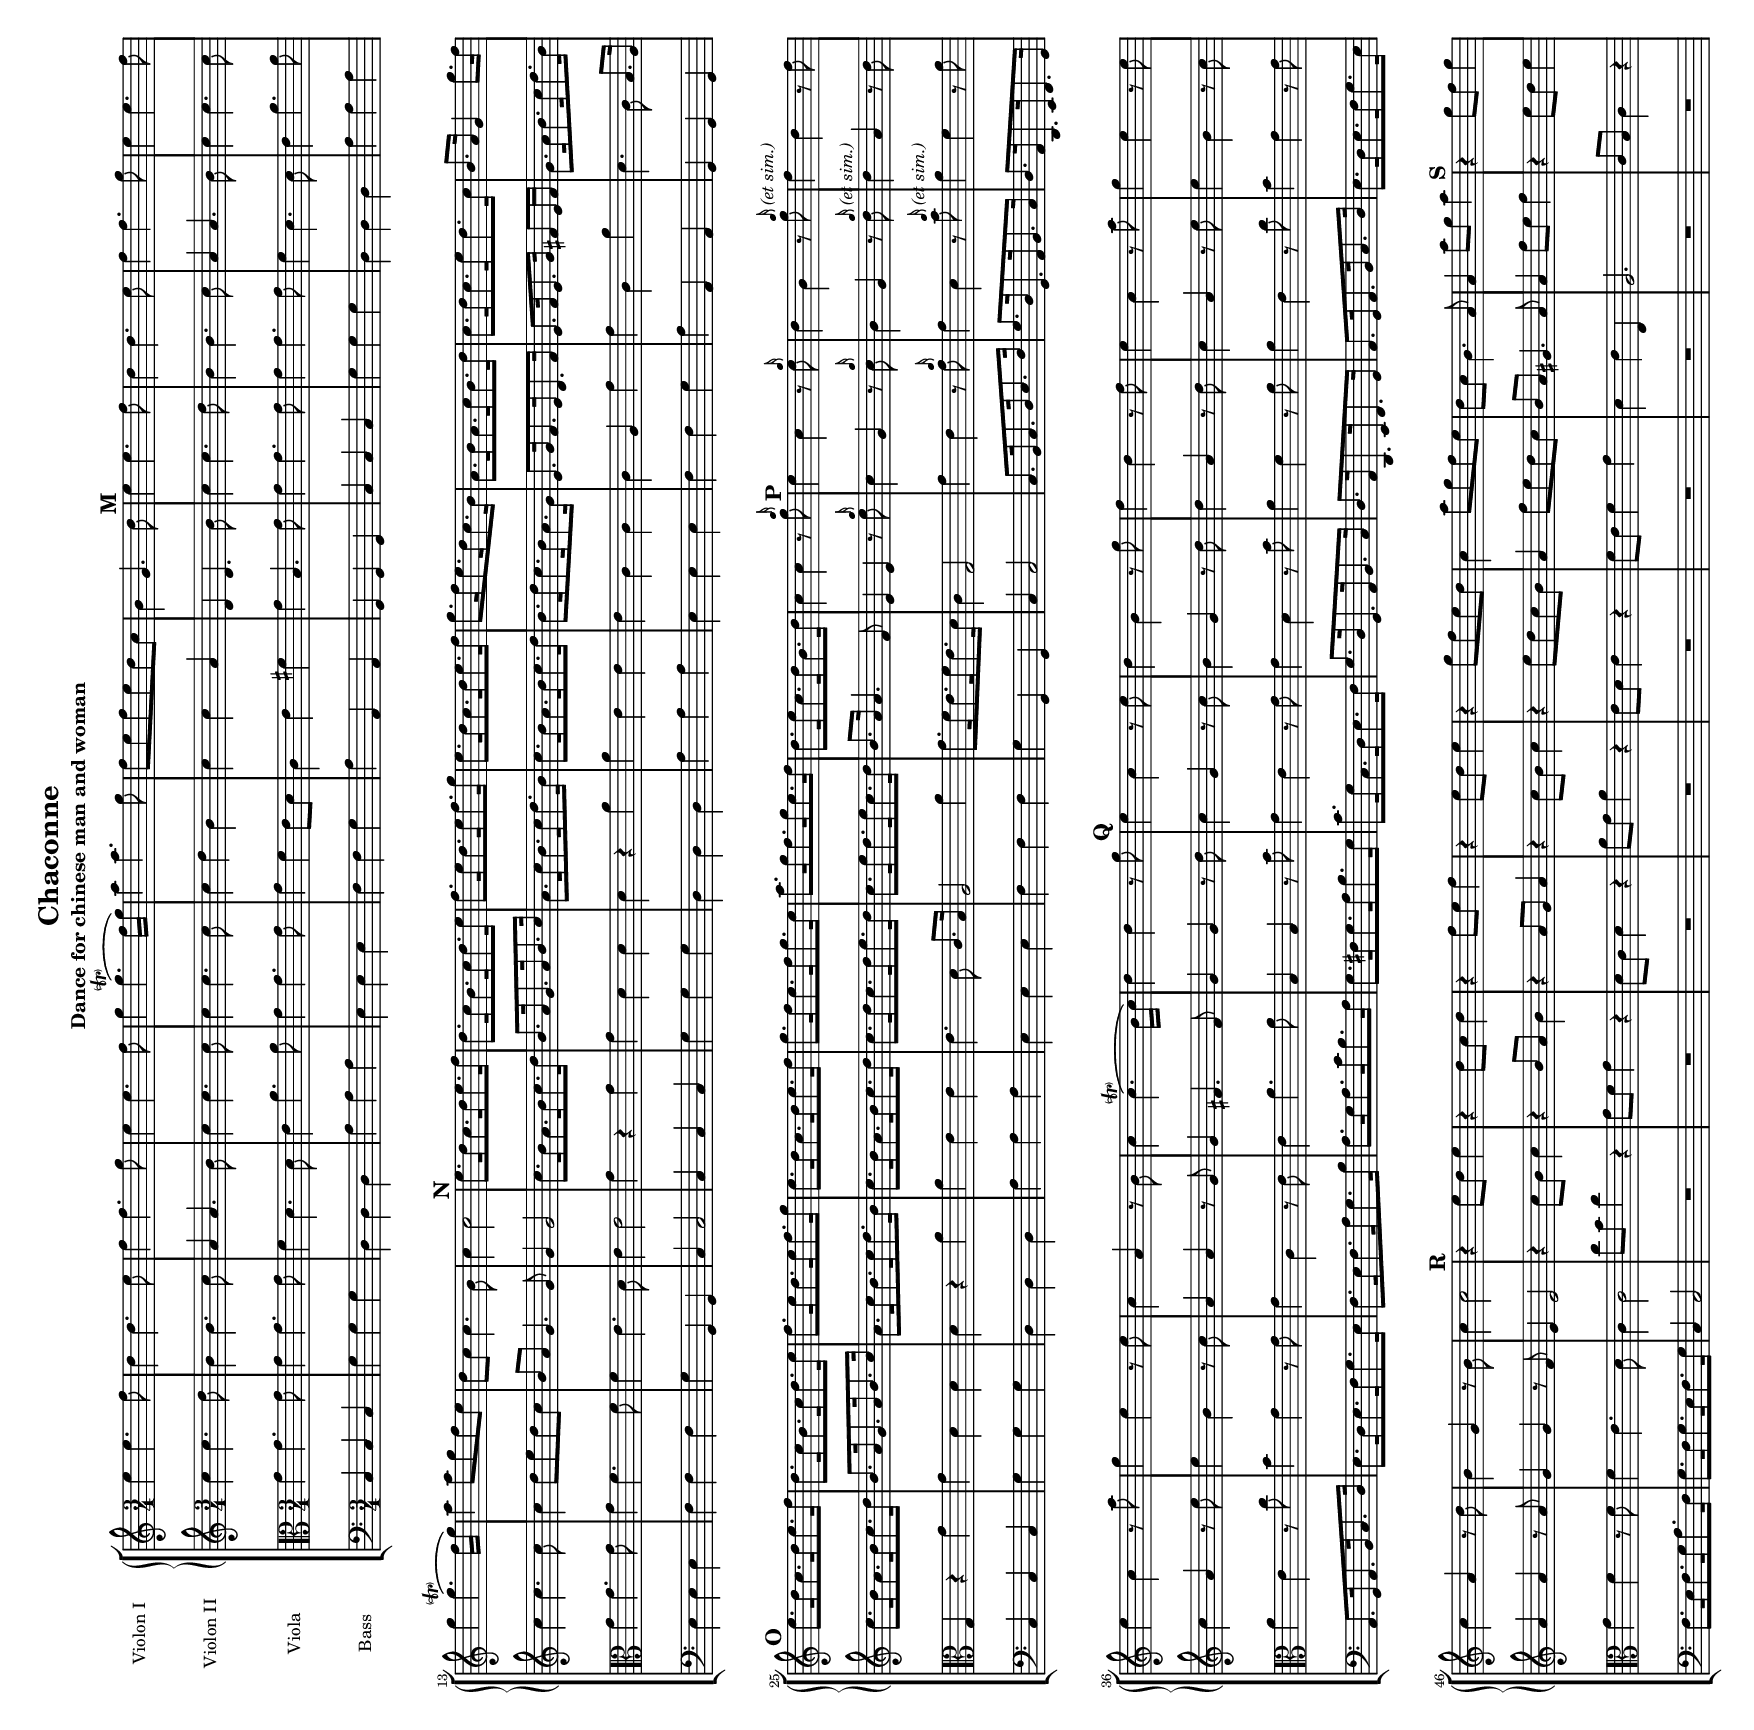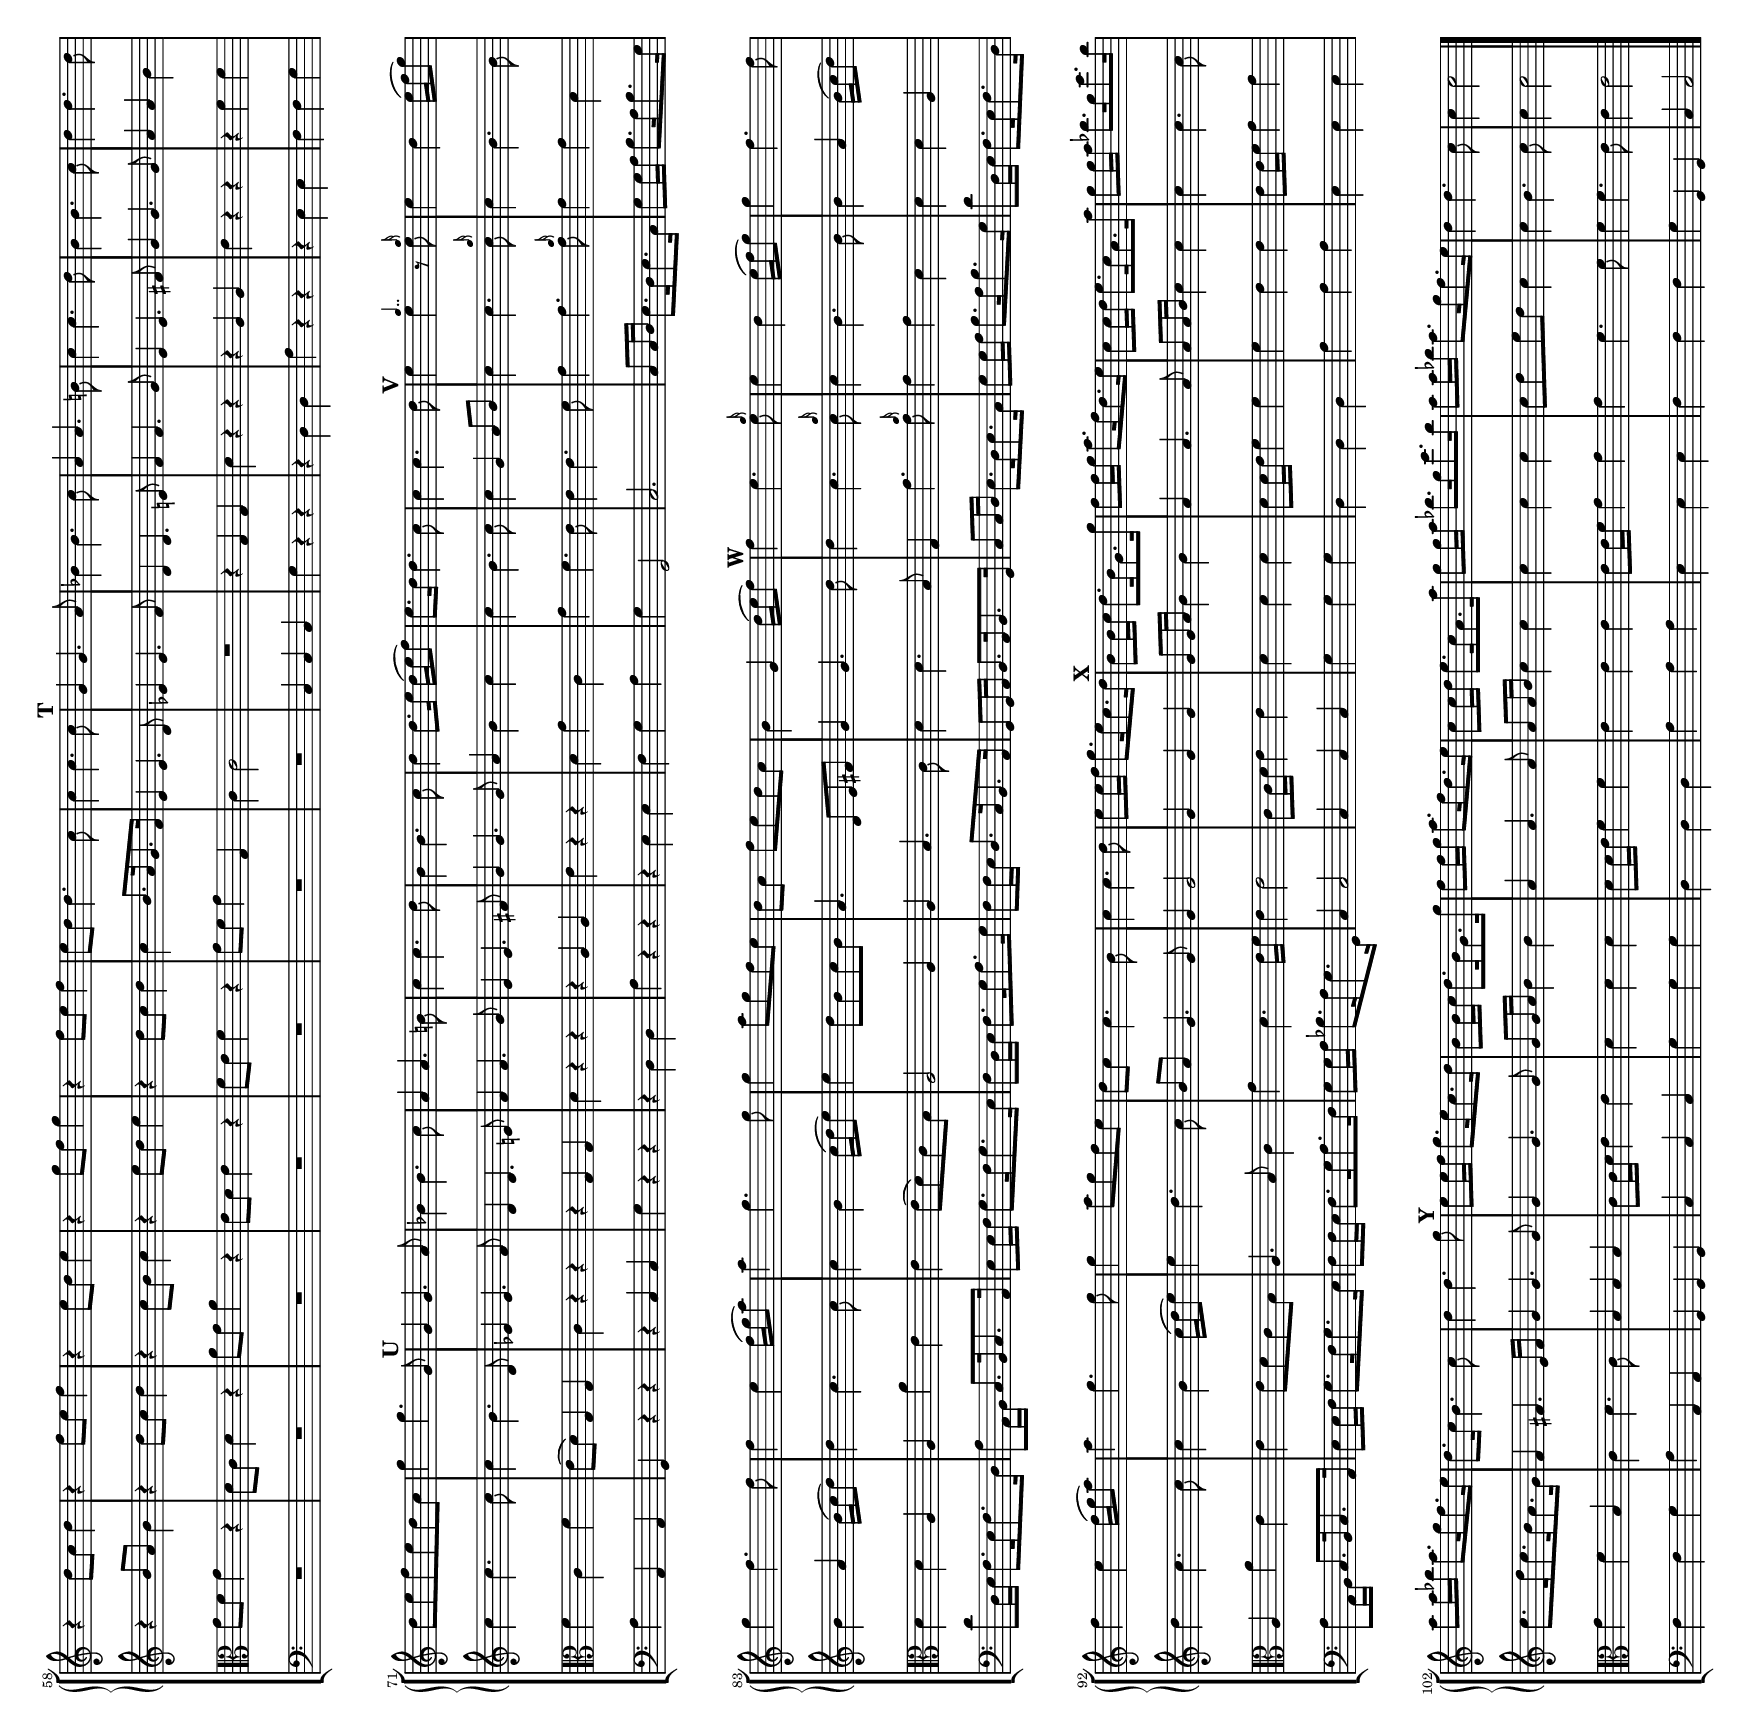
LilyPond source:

\version "2.18.2"

breaks = {}

#(set-global-staff-size 15)

\paper {
  #(set-paper-size "a3" 'landscape)
  print-page-number = ##f
  between-system-padding = #0.1
  between-system-space = #0.1
  ragged-last-bottom = ##f
  ragged-bottom = ##f
  
  first-page-number = 2
  two-sided = ##t
  inner-margin = 1 \cm
  outer-margin = 13.3 \cm
  top-margin = .5 \cm
  bottom-margin = .6 \cm 
}

\version "2.18.2"

\header {
  title = "Chaconne"
  subtitle = "Dance for chinese man and woman"
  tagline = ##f
}

global = {
  \key c \major
  \time 3/4
}

violinI = \relative c'' {
  \global
  e4 e4. f8
  d4 d4. e8
  f4 f4. g8
  e4 e4. f8
  g4 g4.-\parenthesize\trill( f16 g)
  a4 a4. g8
  f e f e d c
  
  b4 g4. d'8
  e4 e4. f8
  d4 d4. e8
  f4 f4. g8
  e4 e4. f8
  g4 g4.-\parenthesize\trill( f16 g)
  a4 a8 g f e
  d c c4. b8
  
  c4 c2
  e8.[ d16 c8. d16 e8. f16]
  d8.[ c16 b8. c16 d8. e16]
  f8.[ e16 d8. e16 f8. g16]
  e8.[ d16 c8. d16 e8. f16]
  g8.[ f16 e8. d16 c8. b16]
  
  
  a8.[ b16 a8. c16 b8. d16]
  c8.[ d16 c8. e16 d8. c16]
  b8. a16 g4 g'8. f16
  e8.[ d16 c8. d16 e8. f16]
  d8.[ c16 b8. c16 d8. e16]
  f8.[ e16 d8. e16 f8. g16]
  
  e8.[ d16 c8. d16 e8. f16]
  g8.[ f16 e8. f16 g8. e16]
  a8.[ g16 f8. g16 e8. f16]
  d8.[ e16 c8. d16 b8. d16]
  c4 c r8 g'^\markup { \fontsize #-3 \note #"16" #1 }
  e4 c r8 e8^\markup { \fontsize #-3 \note #"16" #1 }
  
  d4 b r8 g'^\markup { \fontsize #-3 \note #"16" #1 \italic "(et sim.)" }
  f4 d r8 f
  e4 c r8 a'
  g4 e r8 e
  c4 a r8 b
  c4 c4.-\parenthesize \trill( b16 c)
  
  
  d4 d r8 g
  e4 c r8 e
  d4 b r8 g'
  f4 d r8 f
  e4 c r8 a'
  g4 e r8 e
  
  c4 a r8 d
  b4 g r8 b
  c4 c2
  r4 e8 d e4
  r d8 c d4
  r f8 e f4
  r e8 d e4
  
  r g8 f e d
  c4 a'8 g f e 
  d c b4. a8
  a4 a'8 g a4
  r g8 f g4
  r d8 c d4
  r f8 e f4
  
  
  r e8 d e4
  r g8 f g4
  r f8 e f4
  e8 d d4. c8
  c4 c4. c8
  g4 g4. a8
  bes4 bes4. c8
  
  a4 a4. b!8
  c4 c4. d8
  b4 b4. c8
  d4 d4. d8
  d e f e d c
  g'4 g4. g,8
  g4 g4. a8
  bes4 bes4. c8
  
  a4 a4. b!8
  c4 c4. d8
  b4 b4. c8
  d4 d8. e16 d( e f8)
  e8. d16 d4. c8
  c4 c4. d8
  e4 e^\markup { \fontsize #-3 \note #"4.." #1 } r8 e^\markup { \fontsize #-3 \note #"16" #1 }
  
  
  e4 d e16( f g8)
  g4 f4. f8
  f4 e f16( g a8)
  a4 g4. g8
  g4 a8 g f e
  
  d[ c] f e d c
  b4 g d'16( e f8)
  f4 e4. e8^\markup { \fontsize #-3 \note #"16" #1 }
  e4 d e16( f g8)
  g4 f4. f8
  
  f4 e f16( g a8)
  a4 g4. g8
  g4 a8 g f e
  d c c4. b8
  c4 c4. d8
  
  
  e8 e16 f g8.[ e16 c8. d16]
  b8 b16 c d8.[ b16 g8. g'16]
  f8 f16 g a8.[ f16 d8. e16]
  c8 c16 d e8.[ c16 a8. a'16]
  g8 g16 a bes8.[ g16 c8. bes16]
  
  a8 a16 bes a8.[ g16 f8. e16]
  d8. c16 b4. c8
  d4 d4. g8
  e8 e16 f g8.[ e16 c8. d16]
  b8 b16 c d8.[ b16 g8. g'16]
  
  f8 f16 g a8.[ f16 d8. e16]
  c8 c16 d e8.[ c16 a8. a'16]
  g8 g16 a bes8.[ g16 c8. bes16]
  a8 a16 bes a8.[ g16 f8. e16]
  d4 d4. c8
  c4 c2 \bar "|."
}

violinII = \relative c'' {
  \global
  c4 c4. d8
  b4 b4. c8
  a4 a4. b8
  c4 c4. c8
  c4 c4. c8
  c4 d b
  c c a
  
  d,4 d4. b'8
  c4 c4. d8
  b4 b4. c8
  a4 a4. b8
  c4 c4. c8
  c4 c4. c8
  c4 d8 e d c
  b a g4. g8
  
  g4 g2
  c8.[ b16 a8. b16 c8. d16]
  b8.[ a16 g8. a16 b8. c16]
  a8.[ c16 b8. c16 d8. b16]
  c8.[ b16 a8. b16 c8. d16]
  b8.[ d16 c8. b16 a8. g16] \noBreak
  
  e8.[ g16 f8. e16 d8. f16] \noBreak
  e8.[ f16 e8. g16] fis8 e16 fis]
  g8.[ a16 b8. c16 d8. b16]
  c8.[ b16 a8. b16 c8. d16]
  b8.[ a16 g8. a16 b8. c16]
  a8.[ c16 b8. c16 d8. b16]
  
  c8.[ b16 a8. b16 c8. d16]
  c8.[ d16 c8. d16 e8. d16]
  c8.[ e16 d8. e16 c8. d16]
  b8. a16 a4.f8
  e4 e r8 e'^\markup { \fontsize #-3 \note #"16" #1 }
  c4 g r8 c^\markup { \fontsize #-3 \note #"16" #1 }
  
  b4 g r8 d'^\markup { \fontsize #-3 \note #"16" #1 \italic "(et sim.)" }
  d4 a r8 d
  c4 a r8 e'
  e4 b r8 c
  a4 a r8 g
  g4 fis4. fis8
  
  
  g4 g r8 d'
  c4 g r8 c
  b4 g r8 d'
  d4 a r8 d
  c4 a r8 e' 
  e4 b r8 c
  
  a4 a r8 a
  g4 g r8 f
  e4 e2
  r4 c'8 b c4
  r b8 a b4
  r a8 g a4
  r c8 b c4
  
  r e8 d c b
  a4 f'8 e d c
  b a gis4. a8
  a4 f'8 e f4
  r e8 d e4
  r b8 a b4
  r d8 c d4
  
  
  r c8 b c4
  r e8 d e4
  r d8 c d4
  c b8.[ a16 g8. f16]
  e4 e4. d8
  ees4 ees4. f8
  d4 d4. e!8
  
  f4 f4. g8
  e4 e4. fis8
  g4 g4. g8
  a4 a b
  c c4. c8
  c4 b4. d,8
  ees4 ees4. f8
  d4 d4. e!8
  
  f4 f4. g8
  e4 e4. fis8 
  g4 g4. g8
  a4 b c
  c b4. c8
  c4 g a8 b
  c4 c4. c8^\markup { \fontsize #-3 \note #"16" #1 }
  
  
  c4 b4. b8
  b4 a b16( c d8)
  d4 c4. c8
  c4 b c16( d e8)
  e4 d8 b c b
  
  a4. d,8 e fis
  g4 g4. d'8
  d4 c4. c8^\markup { \fontsize #-3 \note #"16" #1 }
  c4 b4. b8
  b4 a b16( c d8)
  
  d4 c4. c8 
  c4 b c16( d e8) 
  e4 d4. c8
  b a g4. g8
  g4 g2
  
  
  g4 g g
  g8 g16 a b4 b
  a a4. a8
  a a16 b c4 c
  c c4. c8
  
  c8.[ d16 c8. b16 a8. g16]
  f4 fis4. e16 fis
  g4 g4. g8
  g4 g4. g8
  g8 g16 a b4 b
  
  a4 a4. a8
  a a16 b c4 c
  c c c
  c8 d e d c4
  c b4. c8
  c4 c2 \bar "|."
}

viola = \relative c'' {
  \global
  g4 g4. g8
  g4 g4. g8
  f4 d4. d8
  e4 a4. a8
  g4 g4. g8
  g4 f e8 d
  c4 e fis
  
  g4 b,4. g'8
  g4 g4. g8
  g4 g4. g8
  f4 d4. d8
  e4 a4. a8
  g4 g4. g8
  g4 f4. f8
  f4 e4. d8
  
  e4 e2
  g4 r g
  g d d
  d r a'
  a e e
  e c c
  
  
  c4 a g'
  g c, a'
  d,4. c8 b8. a16
  g4 r g'
  g d d
  d r a'
  
  a e e
  e4. d8 c8. b16
  a2 a'4
  g8.[ f16 e8. f16 e8. d16]
  c4 g2
  g'4 e r8 g^\markup { \fontsize #-3 \note #"16" #1 }
  
  g4 d r8 b'^\markup { \fontsize #-3 \note #"16" #1 \italic "(et sim.)" }
  a4 f r8 a
  a4 e r8 c'
  b4 g r8 g
  g4 c, r8 e
  e4 a4. a8
  
  
  b,4 b r8 b'
  g4 e r8 g
  g4 d r8 b'
  a4 f r8 a
  a4 e r8 c'
  b4 g r8 g
  
  g4 f r8 f
  f4 e4. d8
  c4 c2
  c'8 b c4 r
  g8 f g4 r
  d8 c d4 r
  a'8 g a4 r
  
  e8 d e4 r
  f8 e f4 g
  d e e,
  a2.
  c8 b c4 r
  g'8 f g4 r
  d8 c d4 r
  
  
  a'8 g a4 r
  e8 d e4 r
  f8 e f4 r
  g8 f g4 g,
  c c2
  R2.
  r4 g g
  
  d'4 r r
  r a a
  e' r r
  r f f
  f c f
  e8( d) g,4 g
  c r r
  r g g
  
  d' r r
  r a a
  e' r r 
  d g c,
  g' f4. e8
  e4 e4. f8
  g4 g4. g8^\markup { \fontsize #-3 \note #"16" #1 }
  
  
  g4 g d
  d d a
  a a' e
  e e8( d) c b
  a2 a4
  
  a b4. c8
  d4 d4. b8
  g4 g'4. g8^\markup { \fontsize #-3 \note #"16" #1 }
  g4 g d
  d d a
  
  a a' e
  e e8 d c b
  a4. b8 c4
  g' d4. e16 f
  e4 e2
  
  
  c8 c16 d e4 e
  d d d
  d8 d16 e f4 f
  f e e
  e8 e16 f g4 g
  
  g f b,
  c d4. c8
  b4 b b
  c8 c16 d e4 e
  d d d
  
  d8 d16 e f4 f
  e e e
  e8 e16 f g4 g
  g f4. f8
  f4 f4. e8
  e4 e2 \bar "|."
}

bass = \relative c {
  \global
  c4 c c
  g' g g
  d d d
  a' a a
  e e e
  f f g
  a a, a
  
  g g g
  c c c
  g' g g
  d d d
  a' a a 
  e e e
  f f f
  g g, g
  
  c c2
  c4 c c
  g' g g
  d d d
  a' a a
  e e e
  
  
  f f g
  a a, a
  g g g
  c c c
  g' g g
  d d d
  
  a' a a
  e e e
  f f f
  g g , g
  c c2
  c8.[ b16 c8. d16 e8. f16]
  
  g8.[ d16 g,8. a16 b8. c16]
  d8.[ a16 d,8. e16 f8. g16]
  a8.[ g16 a8. b16 c8. d16]
  e8.[ d16 e8. f16 g8. e16]
  f8.[ e16 f8. a16 g8. b16]
  a8.[ g16 a8. c16 b8. a16]
  
  
  g8.[ fis16 g8. a16 b8. g16]
  c8.[ g16 c,8. d16 e8. f16]
  g8.[ d16 g,8. a16 b8. c16]
  d8.[ a16 d,8. e16 f8. g16]
  a8.[ g16 a8. b16 c8. d16]
  e8.[ d16 e8. f16 g8. e16]
  
  f8.[ e16 f8. g16 a8. f16]
  g8.[ f16 g8. e16 f8. g16]
  c,4 c2
  R2.*16
  c4 c c
  g' r r
  
  r d d
  a' r r
  r e e
  f f g
  a a, a
  g r r
  r c c
  g' r r
  
  r d d
  a' r r
  r e e
  f g a
  g g,2
  c2.
  c8 c16 d e8.[ d16 e8. c16]
  
  
  g'8 g16 a b8.[ a16 b8. g16]
  d'8 d,16 e f8.[ e16 f8. d16]
  a'8 a,16 b c8.[ b16 c8. a16]
  e'8 e16 f g8.[ f16 g8. e16]
  f8 d16 e f8.[ g16 a8. g16]
  
  f8 f16 e d8.[ c16 b8. a16]
  g8 g16 a b8.[ a16 b8. g16]
  c8 c16 d e8.[ d16 e8. c16]
  g'8 g16 a b8.[ a16 b8. g16]
  d'8 d,16 e f8.[ e16 f8. d16]
  
  a'8 a,16 b c8.[ b16 c8. a16]
  e'8 e16 f g8.[ f16 g8. e16]
  f8 f16 e f8.[ g16 a8. f16]
  g8 g16 a bes8.[ a16 g8. g,16]
  c4 c2
  
  
  c4 c c
  g' g g
  d d d
  a' a a
  e e e
  
  f f g
  a a, a
  g g g
  c c c
  g' g g
  
  d d d
  a' a a
  e e e
  f f f
  g g, g
  c c2 \bar "|."
}



lettres = {
  s2.*8 \mark #12
  s2.*8 \mark \default
  s2.*8 \mark \default
  s2.*8 \mark \default
  s2.*8 \mark \default
  s2.*8 \mark \default
  s2.*8 \mark \default
  s2.*8 \mark \default
  s2.*8 \mark \default
  s2.*8 \mark \default
  s2.*8 \mark \default
  s2.*9 \mark \default
  s2.*7 \mark \default
}

violinIPart = \new Staff \with {
  instrumentName = "Violon I"
} << \lettres \violinI >>

violinIIPart = \new Staff \with {
  instrumentName = "Violon II"
} \violinII

violaPart = \new Staff \with {
  instrumentName = "Viola"
} { \clef alto \viola }

bassPart = \new Staff \with {
  instrumentName = "Bass"
} << { \clef "bass" \bass } \breaks >>

\score {
  \new StaffGroup  
  <<
    \new GrandStaff <<
      \violinIPart
      \violinIIPart
    >>
    \violaPart
    \bassPart
  >>
  \layout { }
}
